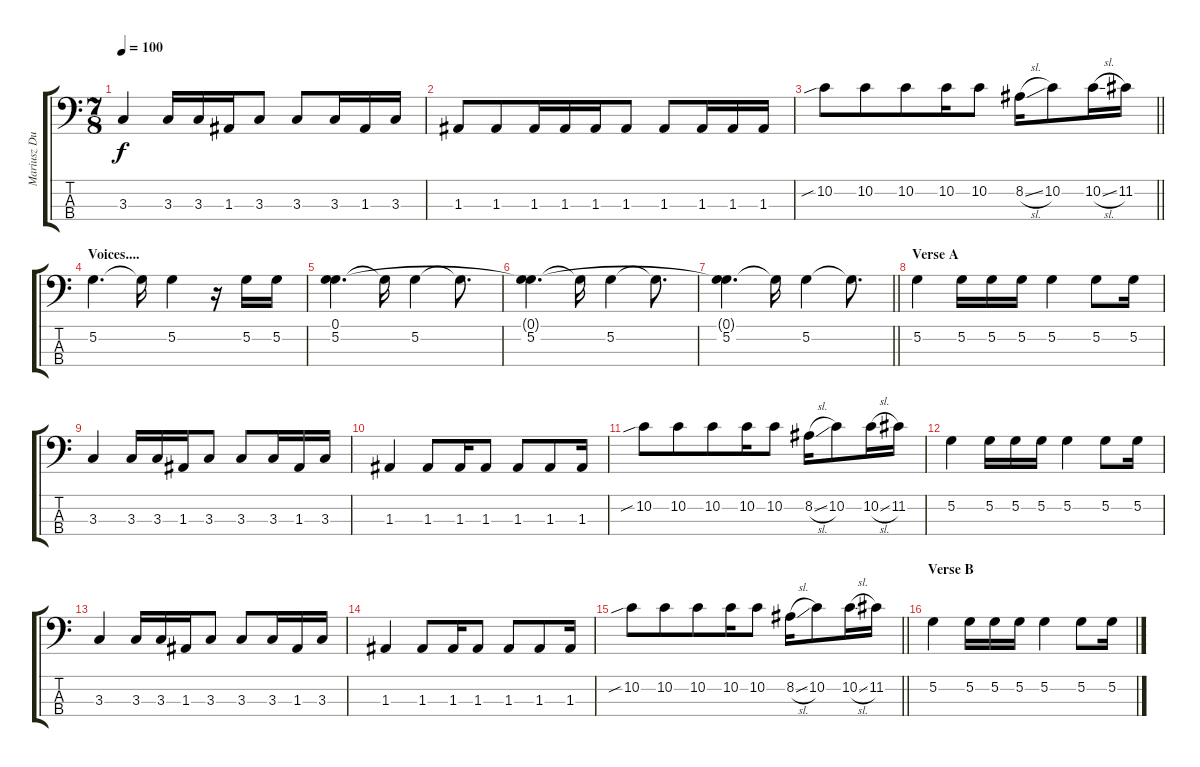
\track ("Mariusz Duda" "Mariusz Du") {instrument electricbassfinger}
\staff {score tabs}
\tuning (G2 D2 A1 E1) {hide}
\ts (7 8)
\tempo 100
\clef f4
\ks c
3.3.4{dy f} 3.3.16 3.3.16 1.3.16 3.3.8 3.3.8 3.3.16 1.3.16 3.3.16 |
1.3.8 1.3.8 1.3.16 1.3.16 1.3.16 1.3.8 1.3.8 1.3.16 1.3.16 1.3.16 |
\barLineRight lightlight
10.2{sib}.8 10.2.8 10.2.8 10.2.16 10.2.8 8.2{sl}.16 10.2.8 10.2{sl}.16 11.2.16 |
\section ("" "Voices....")
5.2.4{d} 5.2{t}.16 5.2.4 r.16 5.2.16 5.2.16 |
(0.1 5.2).4{d} 5.2{t}.16 5.2.4 5.2{t}.8{d} |
(0.1{t} 5.2).4{d} 5.2{t}.16 5.2.4 5.2{t}.8{d} |
\barLineRight lightlight
(0.1{t} 5.2).4{d} 5.2{t}.16 5.2.4 5.2{t}.8{d} |
\section ("" "Verse A")
5.2.4 5.2.16 5.2.16 5.2.16 5.2.4 5.2.8 5.2.16 |
3.3.4 3.3.16 3.3.16 1.3.16 3.3.8 3.3.8 3.3.16 1.3.16 3.3.16 |
1.3.4 1.3.8 1.3.16 1.3.8 1.3.8 1.3.8 1.3.16 |
10.2{sib}.8 10.2.8 10.2.8 10.2.16 10.2.8 8.2{sl}.16 10.2.8 10.2{sl}.16 11.2.16 |
5.2.4 5.2.16 5.2.16 5.2.16 5.2.4 5.2.8 5.2.16 |
3.3.4 3.3.16 3.3.16 1.3.16 3.3.8 3.3.8 3.3.16 1.3.16 3.3.16 |
1.3.4 1.3.8 1.3.16 1.3.8 1.3.8 1.3.8 1.3.16 |
\barLineRight lightlight
10.2{sib}.8 10.2.8 10.2.8 10.2.16 10.2.8 8.2{sl}.16 10.2.8 10.2{sl}.16 11.2.16 |
\section ("" "Verse B")
5.2.4 5.2.16 5.2.16 5.2.16 5.2.4 5.2.8 5.2.16
